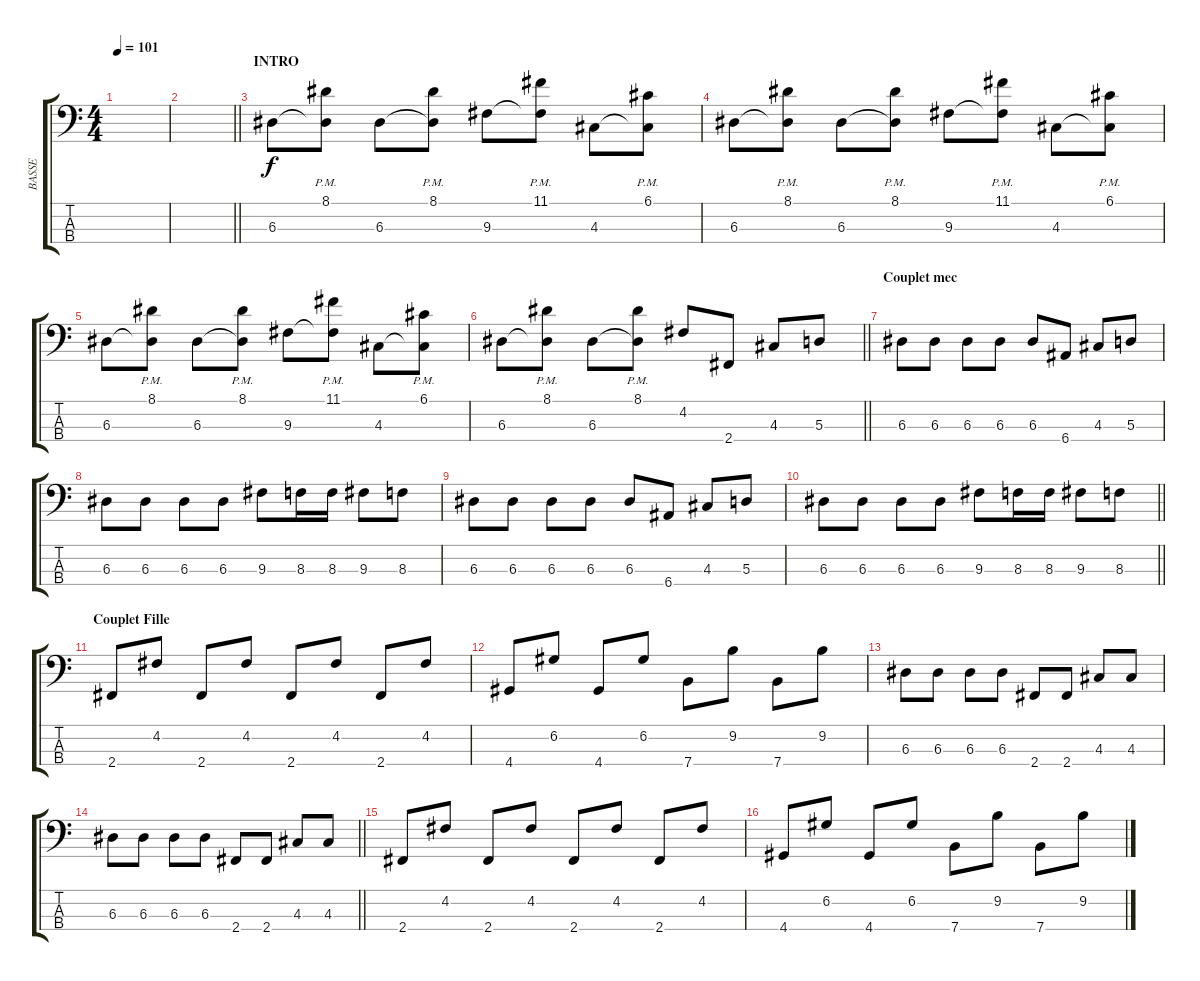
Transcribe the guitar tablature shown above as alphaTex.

\track ("BASSE" "BASSE") {instrument electricbasspick}
\staff {score tabs}
\tuning (G2 D2 A1 E1) {hide}
\ts (4 4)
\tempo 101
\clef f4
\ks c
|
\barLineRight lightlight
|
\section ("" "INTRO")
6.3.8 (8.1{pm} 6.3{t}).8 6.3.8 (8.1{pm} 6.3{t}).8 9.3.8 (11.1{pm} 9.3{t}).8 4.3.8 (6.1{pm} 4.3{t}).8 |
6.3.8 (8.1{pm} 6.3{t}).8 6.3.8 (8.1{pm} 6.3{t}).8 9.3.8 (11.1{pm} 9.3{t}).8 4.3.8 (6.1{pm} 4.3{t}).8 |
6.3.8 (8.1{pm} 6.3{t}).8 6.3.8 (8.1{pm} 6.3{t}).8 9.3.8 (11.1{pm} 9.3{t}).8 4.3.8 (6.1{pm} 4.3{t}).8 |
\barLineRight lightlight
6.3.8 (8.1{pm} 6.3{t}).8 6.3.8 (8.1{pm} 6.3{t}).8 4.2.8 2.4.8 4.3.8 5.3.8 |
\section ("" "Couplet mec")
6.3.8 6.3.8 6.3.8 6.3.8 6.3.8 6.4.8 4.3.8 5.3.8 |
6.3.8 6.3.8 6.3.8 6.3.8 9.3.8 8.3.16 8.3.16 9.3.8 8.3.8 |
6.3.8 6.3.8 6.3.8 6.3.8 6.3.8 6.4.8 4.3.8 5.3.8 |
\barLineRight lightlight
6.3.8 6.3.8 6.3.8 6.3.8 9.3.8 8.3.16 8.3.16 9.3.8 8.3.8 |
\section ("" "Couplet Fille")
2.4.8 4.2.8 2.4.8 4.2.8 2.4.8 4.2.8 2.4.8 4.2.8 |
4.4.8 6.2.8 4.4.8 6.2.8 7.4.8 9.2.8 7.4.8 9.2.8 |
6.3.8 6.3.8 6.3.8 6.3.8 2.4.8 2.4.8 4.3.8 4.3.8 |
\barLineRight lightlight
6.3.8 6.3.8 6.3.8 6.3.8 2.4.8 2.4.8 4.3.8 4.3.8 |
2.4.8 4.2.8 2.4.8 4.2.8 2.4.8 4.2.8 2.4.8 4.2.8 |
4.4.8 6.2.8 4.4.8 6.2.8 7.4.8 9.2.8 7.4.8 9.2.8
